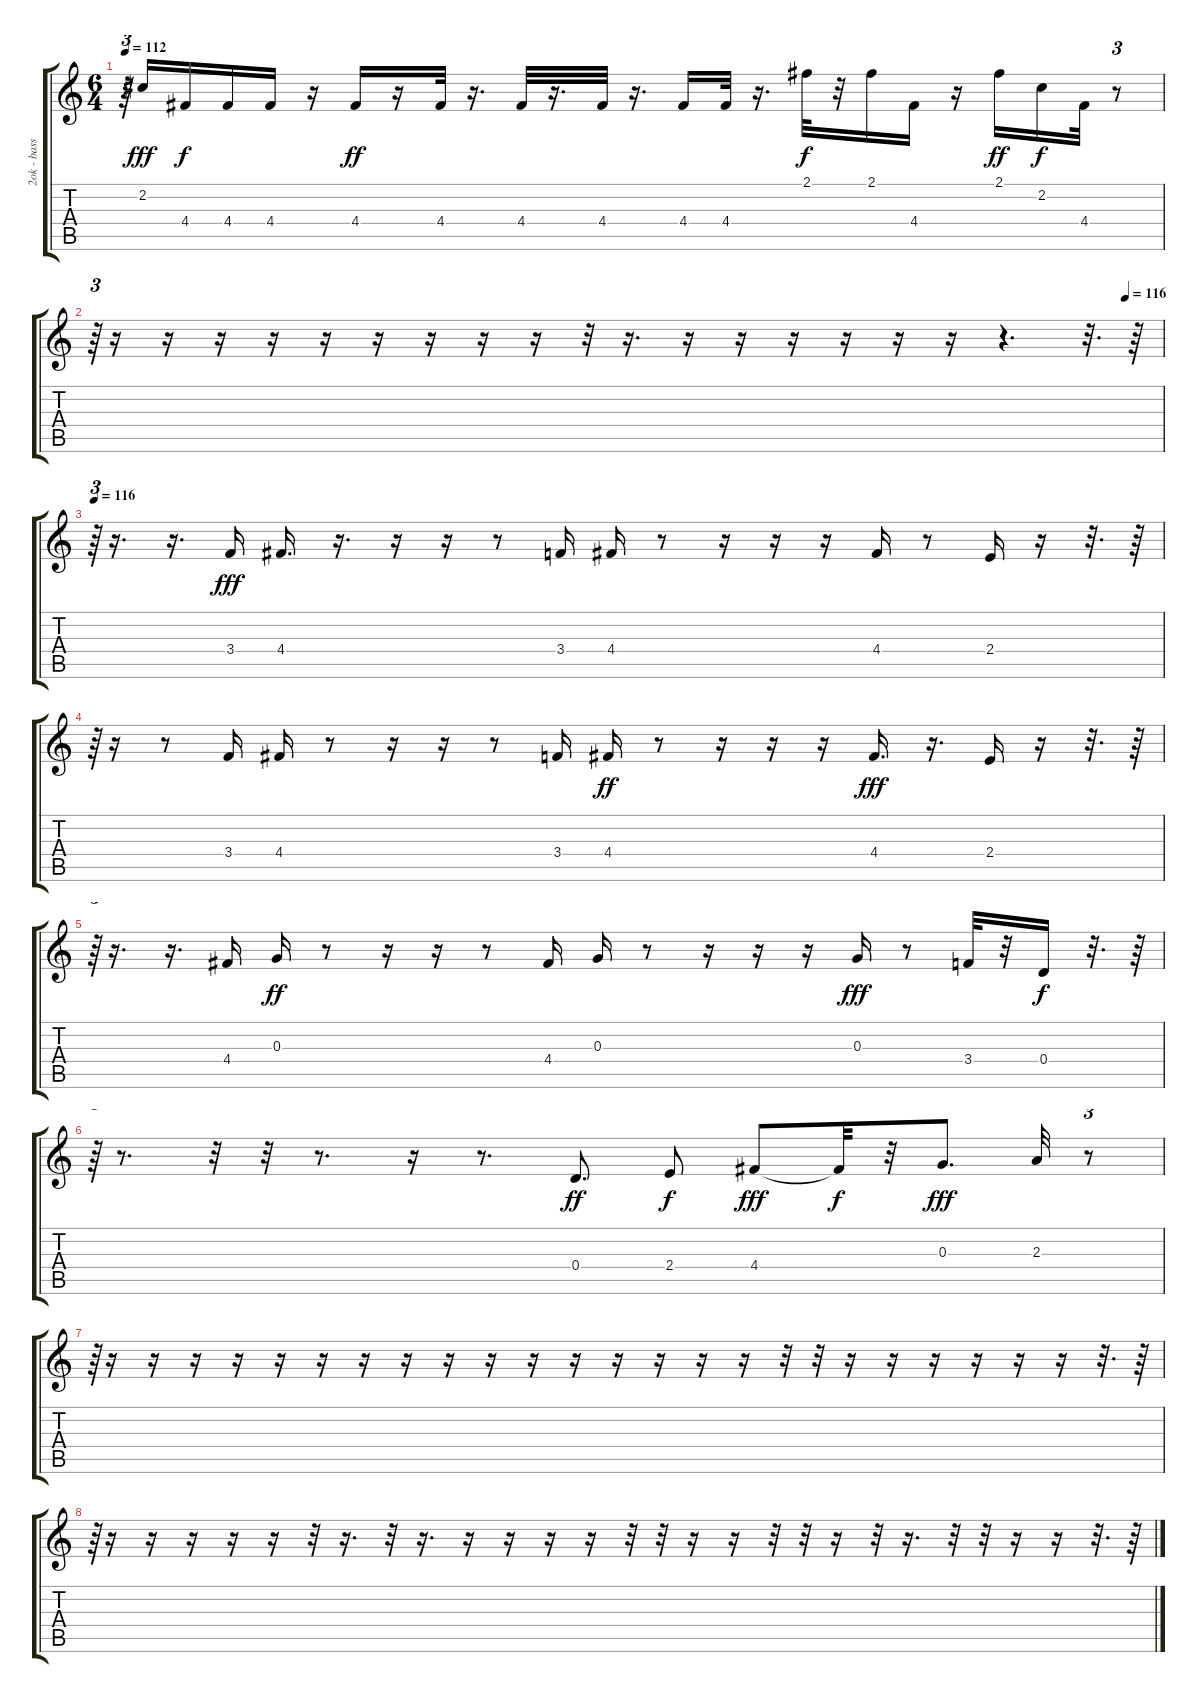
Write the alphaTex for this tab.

\track ("2ok - basso" "2ok - bass") {instrument electricbasspick}
\staff {score tabs}
\tuning (E4 B3 G3 D3 A2 E2) {hide}
\ts (6 4)
\tempo 112
\clef g2
\ks c
r.64{tu (3 2) dy f} 2.2.16{dy fff} 4.4.16{dy f} 4.4.16 4.4.16 r.16 4.4.16{dy ff} r.16 4.4.32 r.16{d} 4.4.32 r.16{d} 4.4.32 r.16{d} 4.4.16 4.4.32 r.16{d} 2.1.32{dy f} r.32 2.1.16 4.4.16 r.16 2.1.16{dy ff} 2.2.16{dy f} 4.4.32 r.8{tu (3 2)} |
\tempo (116 0.9652777777777778)
r.64{tu (3 2)} r.16 r.16 r.16 r.16 r.16 r.16 r.16 r.16 r.16 r.32 r.16{d} r.16 r.16 r.16 r.16 r.16 r.16 r.4{d} r.32{d} r.64 |
\tempo 116
r.64{tu (3 2)} r.16{d} r.16{d} 3.4.16{dy fff} 4.4.16{d} r.16{d} r.16 r.16 r.8 3.4.16 4.4.16 r.8 r.16 r.16 r.16 4.4.16 r.8 2.4.16 r.16 r.32{d} r.64 |
r.64{tu (3 2)} r.16 r.8 3.4.16 4.4.16 r.8 r.16 r.16 r.8 3.4.16 4.4.16{dy ff} r.8 r.16 r.16 r.16 4.4.16{d dy fff} r.16{d} 2.4.16 r.16 r.32{d} r.64 |
r.64{tu (3 2)} r.16{d} r.16{d} 4.4.16 0.3.16{dy ff} r.8 r.16 r.16 r.8 4.4.16 0.3.16 r.8 r.16 r.16 r.16 0.3.16{dy fff} r.8 3.4.32 r.32 0.4.16{dy f} r.32{d} r.64 |
r.64{tu (3 2)} r.8{d} r.32 r.32 r.8{d} r.16 r.8{d} 0.4.8{d dy ff} 2.4.8{dy f} 4.4.8{dy fff} 4.4{t}.32{dy f} r.32 0.3.8{d dy fff} 2.3.32 r.8{tu (3 2)} |
r.64{tu (3 2)} r.16 r.16 r.16 r.16 r.16 r.16 r.16 r.16 r.16 r.16 r.16 r.16 r.16 r.16 r.16 r.16 r.32 r.32 r.16 r.16 r.16 r.16 r.16 r.16 r.32{d} r.64 |
r.64{tu (3 2)} r.16 r.16 r.16 r.16 r.16 r.32 r.16{d} r.32 r.16{d} r.16 r.16 r.16 r.16 r.32 r.32 r.16 r.16 r.32 r.32 r.16 r.32 r.16{d} r.32 r.32 r.16 r.16 r.32{d} r.64
